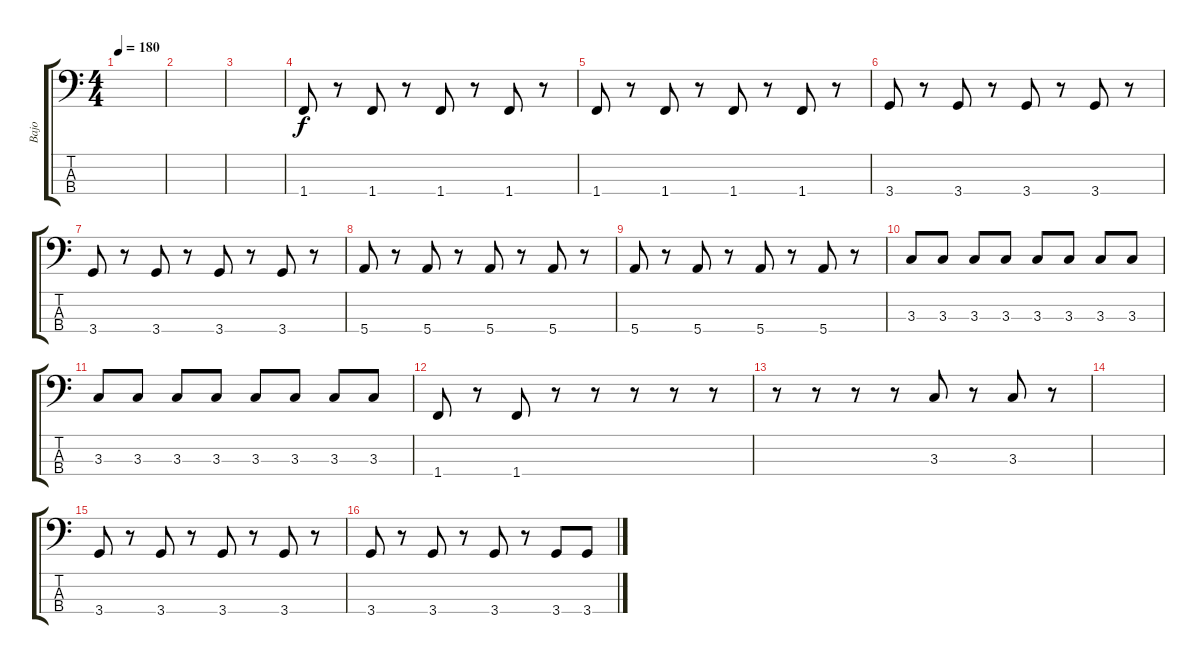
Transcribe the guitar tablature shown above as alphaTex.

\track ("Bajo" "Bajo") {instrument electricbassfinger}
\staff {score tabs}
\tuning (G2 D2 A1 E1) {hide}
\ts (4 4)
\tempo 180
\clef f4
\ks c
|
|
|
1.4.8 r.8 1.4.8 r.8 1.4.8 r.8 1.4.8 r.8 |
1.4.8 r.8 1.4.8 r.8 1.4.8 r.8 1.4.8 r.8 |
3.4.8 r.8 3.4.8 r.8 3.4.8 r.8 3.4.8 r.8 |
3.4.8 r.8 3.4.8 r.8 3.4.8 r.8 3.4.8 r.8 |
5.4.8 r.8 5.4.8 r.8 5.4.8 r.8 5.4.8 r.8 |
5.4.8 r.8 5.4.8 r.8 5.4.8 r.8 5.4.8 r.8 |
3.3.8 3.3.8 3.3.8 3.3.8 3.3.8 3.3.8 3.3.8 3.3.8 |
3.3.8 3.3.8 3.3.8 3.3.8 3.3.8 3.3.8 3.3.8 3.3.8 |
1.4.8 r.8 1.4.8 r.8 r.8 r.8 r.8 r.8 |
r.8 r.8 r.8 r.8 3.3.8 r.8 3.3.8 r.8 |
|
3.4.8 r.8 3.4.8 r.8 3.4.8 r.8 3.4.8 r.8 |
3.4.8 r.8 3.4.8 r.8 3.4.8 r.8 3.4.8 3.4.8
